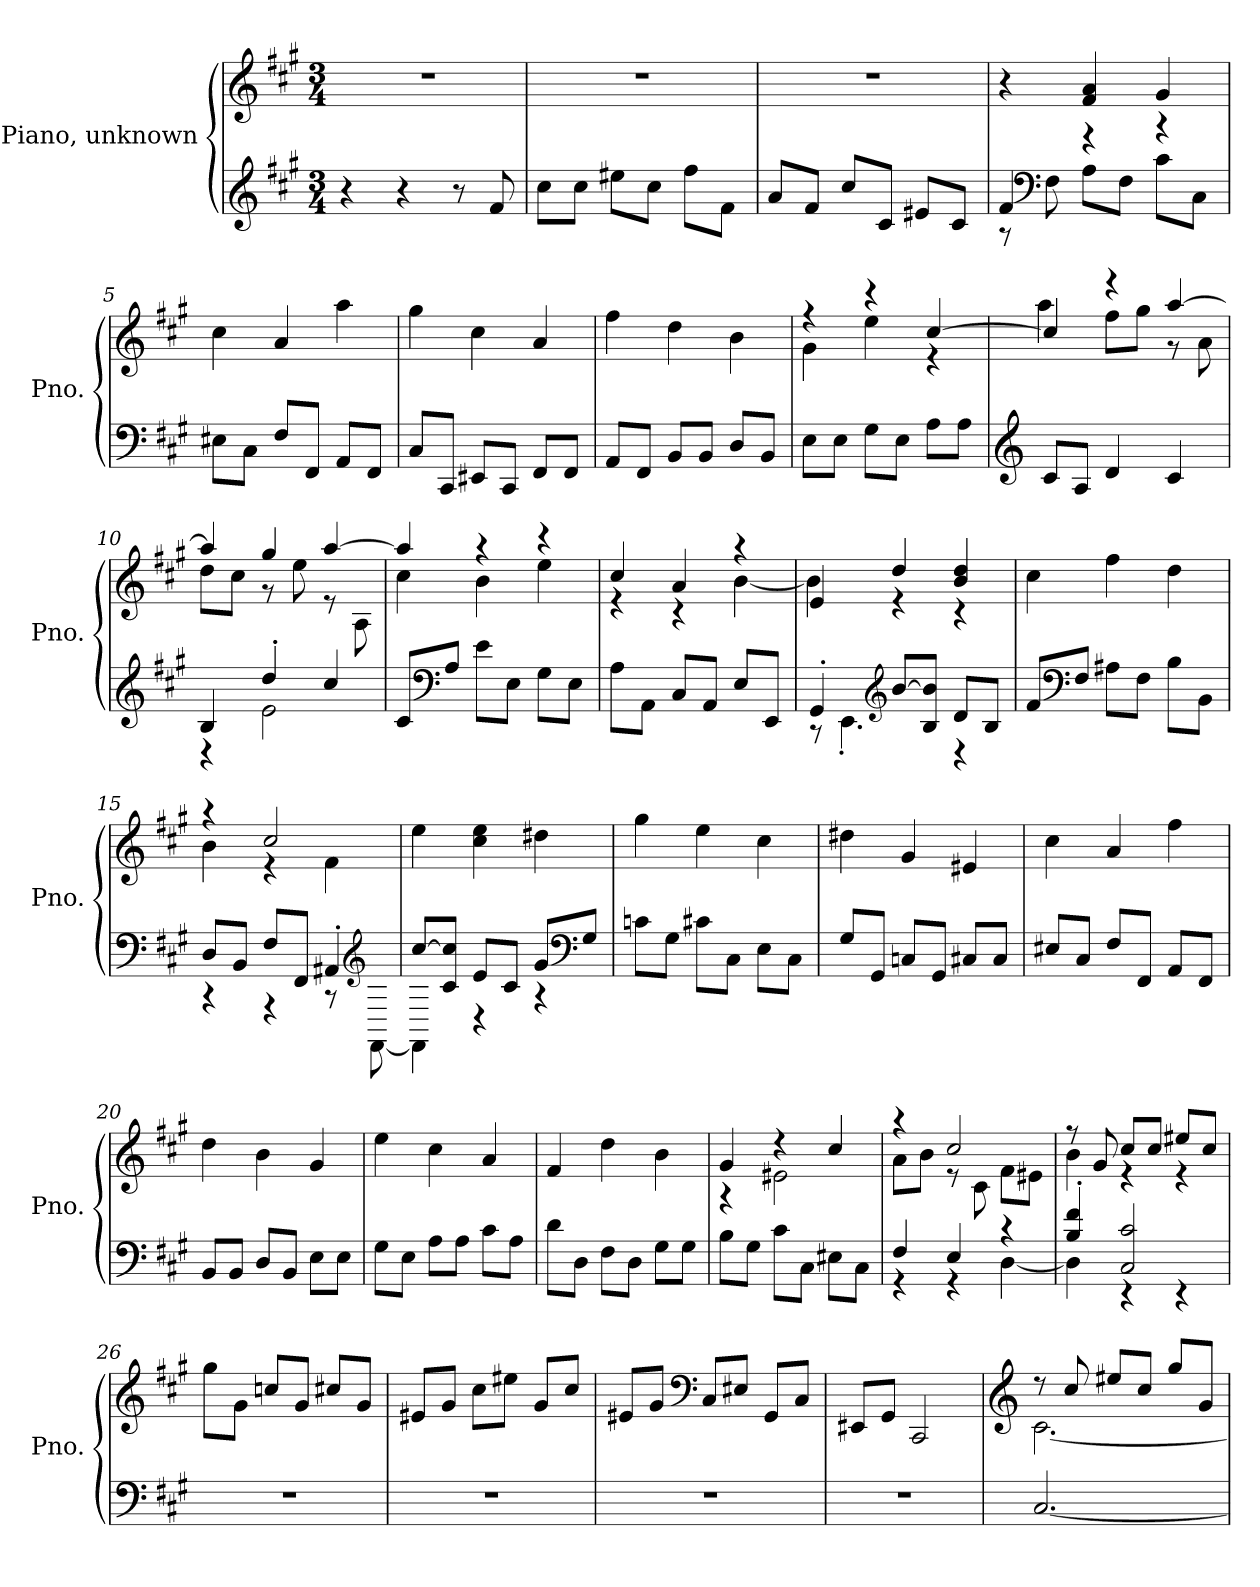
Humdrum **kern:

**kern	**kern
*part1	*part1
*staff2	*staff1
*I"Piano, unknown	*
*I'Pno.	*
*clefG2	*clefG2
*k[f#c#g#]	*k[f#c#g#]
*M3/4	*M3/4
*MM180	*MM180
=1	=1
4r	2.r
4r	.
8r	.
8f#/	.
=2	=2
8cc#\L	2.r
8cc#\J	.
8ee#X\L	.
8cc#\J	.
8ff#\L	.
8f#\J	.
=3	=3
8a/L	2.r
8f#/J	.
8cc#/L	.
8c#/J	.
8e#X/L	.
8c#/J	.
=4	=4
*^	*
4f#/	8r	4r
*clefF4	*	*
.	8F#\	.
4r	8A\L	4f#/ 4a/
.	8F#\J	.
4r	8c#\L	4g#/
.	8C#\J	.
*v	*v	*
=5	=5
8E#X\L	4cc#\
8C#\J	.
8F#/L	4a/
8FF#/J	.
8AA/L	4aa\
8FF#/J	.
!!LO:LB:g=z
=6	=6
8C#/L	4gg#\
8CC#/J	.
8EE#X/L	4cc#\
8CC#/J	.
8FF#/L	4a/
8FF#/J	.
=7	=7
8AA/L	4ff#\
8FF#/J	.
8BB/L	4dd\
8BB/J	.
8D/L	4b\
8BB/J	.
=8	=8
*	*^
8E\L	4r	4g#\
8E\J	.	.
8G#\L	4r	4ee\
8E\J	.	.
8A\L	[4cc#/	4r
8A\J	.	.
=9	=9	=9
*clefG2	*	*
8c#/L	4cc#/]	4aa\
8A/J	.	.
4d/	4r	8ff#\L
.	.	8gg#\J
4c#/	[4aa/	8r
.	.	8a\
=10	=10	=10
*^	*	*
4B/	4r	4aa/]	8dd\L
.	.	.	8cc#\J
4dd'/	2e\	4gg#/	8r
.	.	.	8ee\
4cc#/	.	[4aa/	8r
.	.	.	8A\
*v	*v	*	*
!!LO:LB:g=z	!!
=11	=11	=11
8c#/L	4aa/]	4cc#\
*clefF4	*	*
8A/J	.	.
8e\L	4r	4b\
8E\J	.	.
8G#\L	4r	4ee\
8E\J	.	.
=12	=12	=12
8A\L	4cc#/	4r
8AA\J	.	.
8C#/L	4a/	4r
8AA/J	.	.
8E/L	4r	[4b\
8EE/J	.	.
=13	=13	=13
*^	*	*
4GG#'/	8r	4e/	4b\]
.	4.EE'\	.	.
*clefG2	*	*	*
[8b/L	.	4dd/	4r
8B/ 8b/]J	.	.	.
8d/L	4r	4b/ 4dd/	4r
8B/J	.	.	.
*v	*v	*	*
*	*v	*v
=14	=14
8f#/L	4cc#\
*clefF4	*
8F#/J	.
8A#X\L	4ff#\
8F#\J	.
8B\L	4dd\
8BB\J	.
=15	=15
*^	*^
8D/L	4r	4r	4b\
8BB/J	.	.	.
8F#/L	4r	2cc#/	4r
8FF#/J	.	.	.
4AA#X'/	8r	.	4f#\
*clefG2	*	*	*
.	[8FF#\	.	.
*	*	*v	*v
!!LO:LB:g=z
=16	=16	=16
[8cc#/L	4FF#\]	4ee\
8c#/ 8cc#/]J	.	.
8e/L	4r	4cc#\ 4ee\
8c#/J	.	.
8g#/L	4r	4dd#X\
*clefF4	*	*
8G#/J	.	.
*v	*v	*
=17	=17
8cn\L	4gg#\
8G#\J	.
8c#X\L	4ee\
8C#\J	.
8E\L	4cc#\
8C#\J	.
=18	=18
8G#/L	4dd#X\
8GG#/J	.
8Cn/L	4g#/
8GG#/J	.
8C#X/L	4e#X/
8C#/J	.
=19	=19
8E#X/L	4cc#\
8C#/J	.
8F#/L	4a/
8FF#/J	.
8AA/L	4ff#\
8FF#/J	.
=20	=20
8BB/L	4dd\
8BB/J	.
8D/L	4b\
8BB/J	.
8E\L	4g#/
8E\J	.
!!LO:LB:g=z
=21	=21
8G#\L	4ee\
8E\J	.
8A\L	4cc#\
8A\J	.
8c#\L	4a/
8A\J	.
=22	=22
8d\L	4f#/
8D\J	.
8F#\L	4dd\
8D\J	.
8G#\L	4b\
8G#\J	.
=23	=23
*	*^
8B\L	4g#/	4r
8G#\J	.	.
8c#\L	4r	2e#X\
8C#\J	.	.
8E#X\L	4cc#/	.
8C#\J	.	.
=24	=24	=24
*^	*	*
4F#/	4r	4r	8a\L
.	.	.	8b\J
4E/	4r	2cc#/	8r
.	.	.	8c#\
4r	[4D\	.	8f#\L
.	.	.	8e#X\J
=25	=25	=25	=25
4B/' 4f#/'	4D\]	8r	4b\
.	.	8g#/	.
2C#/ 2c#/	4r	8cc#/L	4r
.	.	8cc#/J	.
.	4r	8ee#X/L	4r
.	.	8cc#/J	.
*v	*v	*	*
*	*v	*v
!!LO:LB:g=z
=26	=26
2.r	8gg#\L
.	8g#\J
.	8ccn/L
.	8g#/J
.	8cc#X/L
.	8g#/J
=27	=27
2.r	8e#X/L
.	8g#/J
.	8cc#\L
.	8ee#X\J
.	8g#/L
.	8cc#/J
=28	=28
2.r	8e#X/L
.	8g#/J
*	*clefF4
.	8C#/L
.	8E#X/J
.	8GG#/L
.	8C#/J
=29	=29
2.r	8EE#X/L
.	8GG#/J
.	2CC#/
=30	=30
*	*clefG2
*	*^
[2.C#/	8r	[2.c#\
.	8cc#/	.
.	8ee#X/L	.
.	8cc#/J	.
.	8gg#/L	.
.	8g#/J	.
*	*v	*v
=	=
*-	*-
